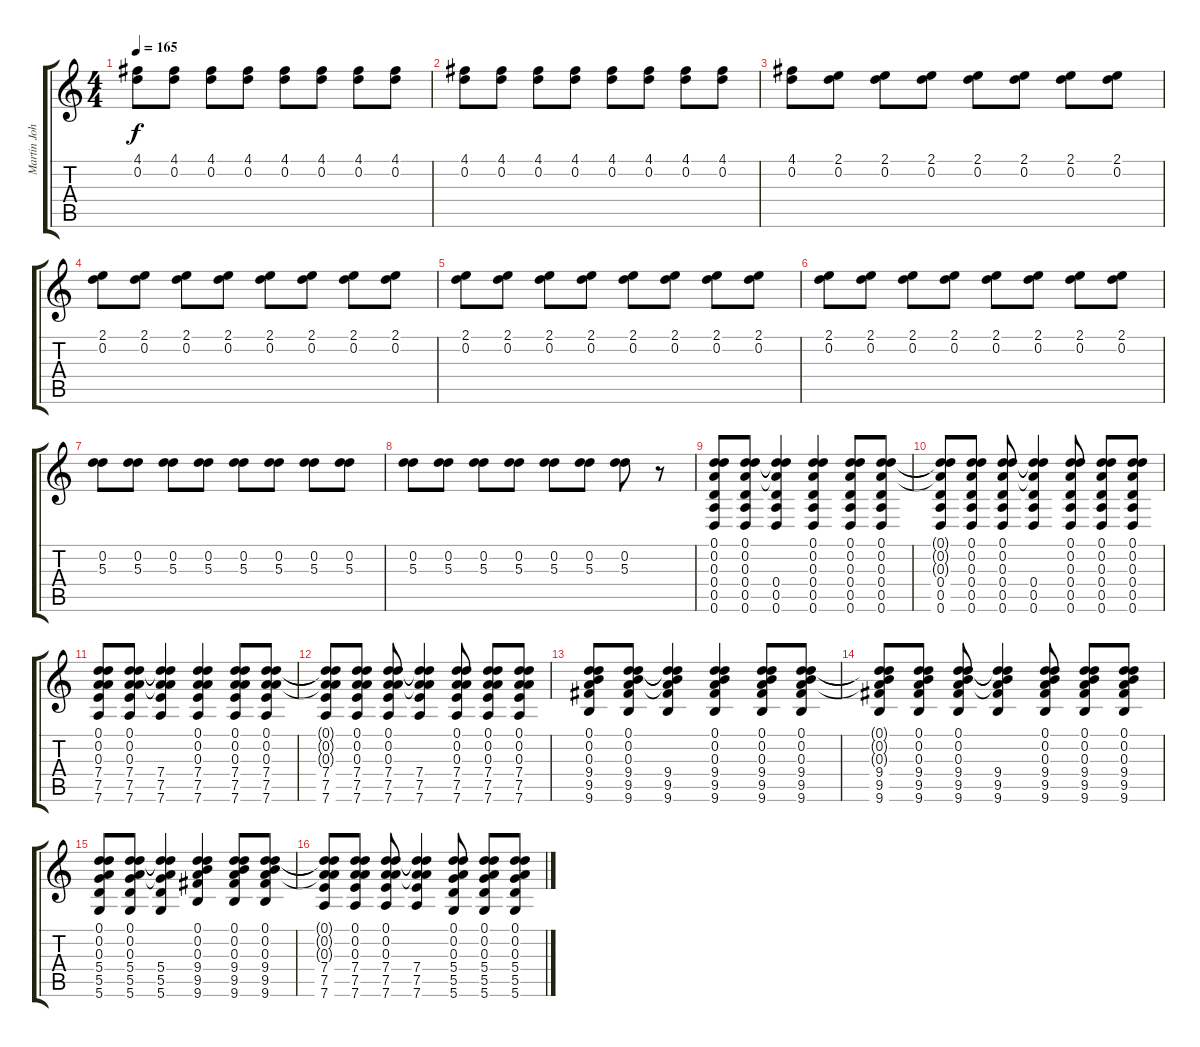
\track ("Martin Johnson (Rhythm Guitar)" "Martin Joh") {instrument distortionguitar}
\staff {score tabs}
\tuning (D4 D4 A3 D3 A2 D2) {hide}
\ts (4 4)
\tempo 165
\clef g2
\ks c
(4.1 0.2).8{dy f} (4.1 0.2).8 (4.1 0.2).8 (4.1 0.2).8 (4.1 0.2).8 (4.1 0.2).8 (4.1 0.2).8 (4.1 0.2).8 |
(4.1 0.2).8 (4.1 0.2).8 (4.1 0.2).8 (4.1 0.2).8 (4.1 0.2).8 (4.1 0.2).8 (4.1 0.2).8 (4.1 0.2).8 |
(4.1 0.2).8 (2.1 0.2).8 (2.1 0.2).8 (2.1 0.2).8 (2.1 0.2).8 (2.1 0.2).8 (2.1 0.2).8 (2.1 0.2).8 |
(2.1 0.2).8 (2.1 0.2).8 (2.1 0.2).8 (2.1 0.2).8 (2.1 0.2).8 (2.1 0.2).8 (2.1 0.2).8 (2.1 0.2).8 |
(2.1 0.2).8 (2.1 0.2).8 (2.1 0.2).8 (2.1 0.2).8 (2.1 0.2).8 (2.1 0.2).8 (2.1 0.2).8 (2.1 0.2).8 |
(2.1 0.2).8 (2.1 0.2).8 (2.1 0.2).8 (2.1 0.2).8 (2.1 0.2).8 (2.1 0.2).8 (2.1 0.2).8 (2.1 0.2).8 |
(0.2 5.3).8 (0.2 5.3).8 (0.2 5.3).8 (0.2 5.3).8 (0.2 5.3).8 (0.2 5.3).8 (0.2 5.3).8 (0.2 5.3).8 |
(0.2 5.3).8 (0.2 5.3).8 (0.2 5.3).8 (0.2 5.3).8 (0.2 5.3).8 (0.2 5.3).8 (0.2 5.3).8 r.8 |
(0.1 0.2 0.3 0.4 0.5 0.6).8 (0.1 0.2 0.3 0.4 0.5 0.6).8 (0.1{t} 0.2{t} 0.3{t} 0.4 0.5 0.6).4 (0.1 0.2 0.3 0.4 0.5 0.6).4 (0.1 0.2 0.3 0.4 0.5 0.6).8 (0.1 0.2 0.3 0.4 0.5 0.6).8 |
(0.1{t} 0.2{t} 0.3{t} 0.4 0.5 0.6).8 (0.1 0.2 0.3 0.4 0.5 0.6).8 (0.1 0.2 0.3 0.4 0.5 0.6).8 (0.1{t} 0.2{t} 0.3{t} 0.4 0.5 0.6).4 (0.1 0.2 0.3 0.4 0.5 0.6).8 (0.1 0.2 0.3 0.4 0.5 0.6).8 (0.1 0.2 0.3 0.4 0.5 0.6).8 |
(0.1 0.2 0.3 7.4 7.5 7.6).8 (0.1 0.2 0.3 7.4 7.5 7.6).8 (0.1{t} 0.2{t} 0.3{t} 7.4 7.5 7.6).4 (0.1 0.2 0.3 7.4 7.5 7.6).4 (0.1 0.2 0.3 7.4 7.5 7.6).8 (0.1 0.2 0.3 7.4 7.5 7.6).8 |
(0.1{t} 0.2{t} 0.3{t} 7.4 7.5 7.6).8 (0.1 0.2 0.3 7.4 7.5 7.6).8 (0.1 0.2 0.3 7.4 7.5 7.6).8 (0.1{t} 0.2{t} 0.3{t} 7.4 7.5 7.6).4 (0.1 0.2 0.3 7.4 7.5 7.6).8 (0.1 0.2 0.3 7.4 7.5 7.6).8 (0.1 0.2 0.3 7.4 7.5 7.6).8 |
(0.1 0.2 0.3 9.4 9.5 9.6).8 (0.1 0.2 0.3 9.4 9.5 9.6).8 (0.1{t} 0.2{t} 0.3{t} 9.4 9.5 9.6).4 (0.1 0.2 0.3 9.4 9.5 9.6).4 (0.1 0.2 0.3 9.4 9.5 9.6).8 (0.1 0.2 0.3 9.4 9.5 9.6).8 |
(0.1{t} 0.2{t} 0.3{t} 9.4 9.5 9.6).8 (0.1 0.2 0.3 9.4 9.5 9.6).8 (0.1 0.2 0.3 9.4 9.5 9.6).8 (0.1{t} 0.2{t} 0.3{t} 9.4 9.5 9.6).4 (0.1 0.2 0.3 9.4 9.5 9.6).8 (0.1 0.2 0.3 9.4 9.5 9.6).8 (0.1 0.2 0.3 9.4 9.5 9.6).8 |
(0.1 0.2 0.3 5.4 5.5 5.6).8 (0.1 0.2 0.3 5.4 5.5 5.6).8 (0.1{t} 0.2{t} 0.3{t} 5.4 5.5 5.6).4 (0.1 0.2 0.3 9.4 9.5 9.6).4 (0.1 0.2 0.3 9.4 9.5 9.6).8 (0.1 0.2 0.3 9.4 9.5 9.6).8 |
(0.1{t} 0.2{t} 0.3{t} 7.4 7.5 7.6).8 (0.1 0.2 0.3 7.4 7.5 7.6).8 (0.1 0.2 0.3 7.4 7.5 7.6).8 (0.1{t} 0.2{t} 0.3{t} 7.4 7.5 7.6).4 (0.1 0.2 0.3 5.4 5.5 5.6).8 (0.1 0.2 0.3 5.4 5.5 5.6).8 (0.1 0.2 0.3 5.4 5.5 5.6).8
